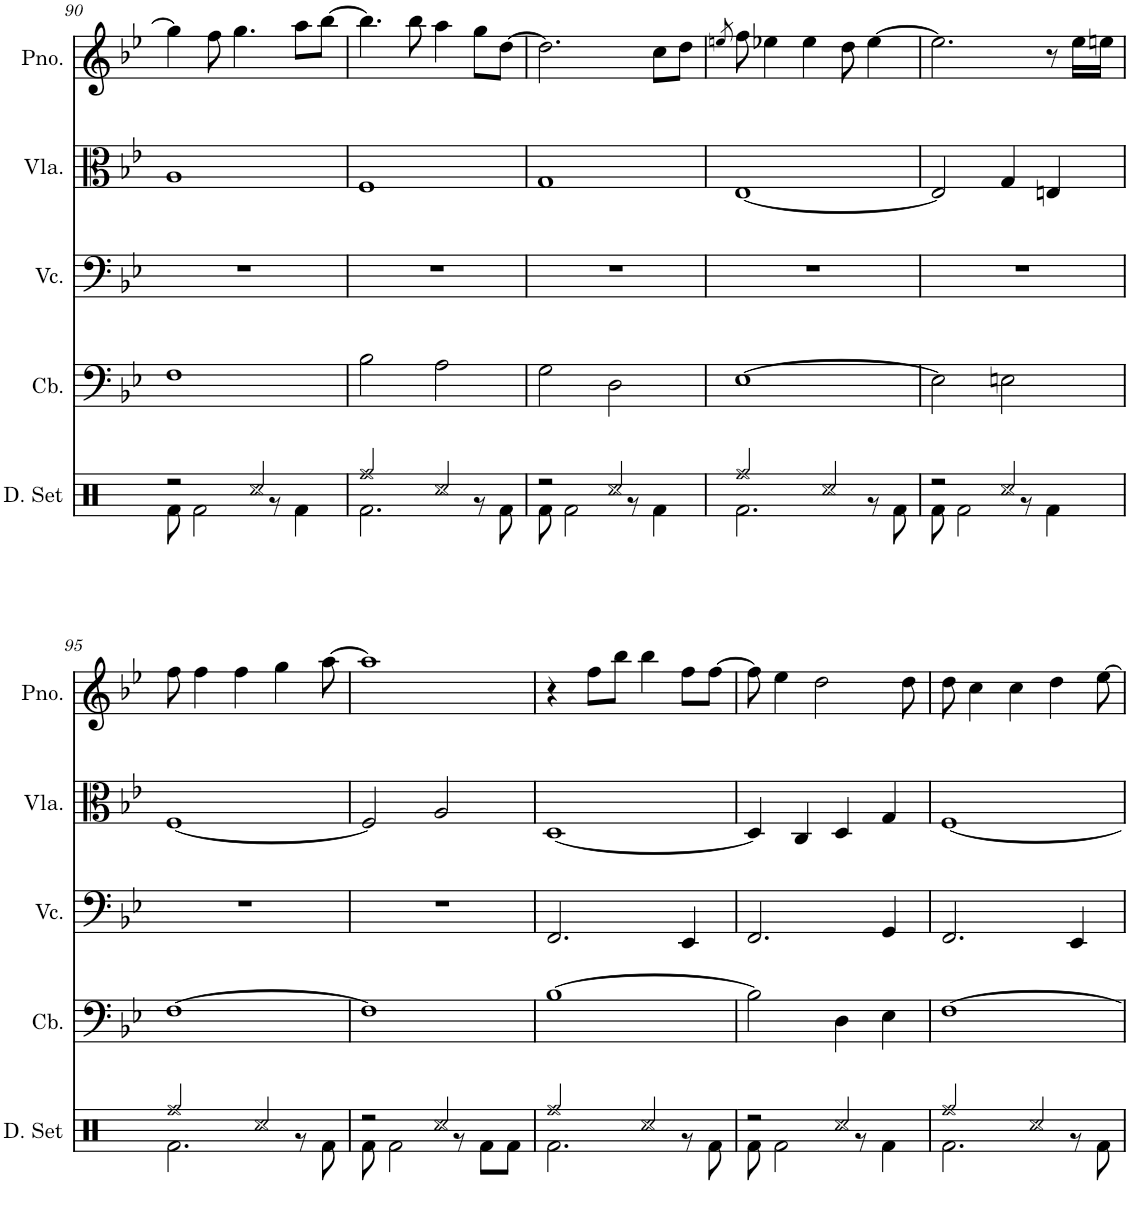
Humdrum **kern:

**kern	**kern	**kern	**kern	**kern
*part5	*part4	*part3	*part2	*part1
*staff5	*staff4	*staff3	*staff2	*staff1
*I"Drumset	*I"Contrabass	*I"Violoncello	*I"Viola	*I"Piano
*I'D. Set	*I'Cb.	*I'Vc.	*I'Vla.	*I'Pno.
!!LO:PB:g=z
*clefX	*clefF4	*clefF4	*clefC3	*clefG2
*	*Trd7c12	*	*	*
*k[]	*k[b-e-]	*k[b-e-]	*k[b-e-]	*k[b-e-]
*M4/4	*M4/4	*M4/4	*M4/4	*M4/4
=90	=90	=90	=90	=90
*^	*	*	*	*
2r	8Rf\	1F	1r	1A	4gg\]
.	2Rf\	.	.	.	.
.	.	.	.	.	8ff\
.	.	.	.	.	4.gg\
2Rcc/	.	.	.	.	.
.	8r	.	.	.	.
.	4Rf\	.	.	.	8aa\L
.	.	.	.	.	[8bb-\J
=91	=91	=91	=91	=91	=91
2Rff/	2.Rf\	2B-\	1r	1F	4.bb-\]
.	.	.	.	.	8bb-\
2Rcc/	.	2A\	.	.	4aa\
.	8r	.	.	.	8gg\L
.	8Rf\	.	.	.	[8dd\J
=92	=92	=92	=92	=92	=92
2r	8Rf\	2G\	1r	1G	2.dd\]
.	2Rf\	.	.	.	.
2Rcc/	.	2D\	.	.	.
.	8r	.	.	.	.
.	4Rf\	.	.	.	8cc\L
.	.	.	.	.	8dd\J
=93	=93	=93	=93	=93	=93
.	.	.	.	.	8qeen/
2Rff/	2.Rf\	[1E-	1r	[1E-	8ff\
.	.	.	.	.	4ee-X\
.	.	.	.	.	4ee-\
2Rcc/	.	.	.	.	.
.	.	.	.	.	8dd\
.	8r	.	.	.	[4ee-\
.	8Rf\	.	.	.	.
=94	=94	=94	=94	=94	=94
2r	8Rf\	2E-\]	1r	2E-/]	2.ee-\]
.	2Rf\	.	.	.	.
2Rcc/	.	2En\	.	4G/	.
.	8r	.	.	.	.
.	4Rf\	.	.	4En/	8r
.	.	.	.	.	16ee-\LL
.	.	.	.	.	16een\JJ
!!LO:LB:g=z
=95	=95	=95	=95	=95	=95
2Rff/	2.Rf\	[1F	1r	[1F	8ff\
.	.	.	.	.	4ff\
.	.	.	.	.	4ff\
2Rcc/	.	.	.	.	.
.	.	.	.	.	4gg\
.	8r	.	.	.	.
.	8Rf\	.	.	.	[8aa\
=96	=96	=96	=96	=96	=96
2r	8Rf\	1F]	1r	2F/]	1aa]
.	2Rf\	.	.	.	.
2Rcc/	.	.	.	2A/	.
.	8r	.	.	.	.
.	8Rf\L	.	.	.	.
.	8Rf\J	.	.	.	.
=97	=97	=97	=97	=97	=97
2Rff/	2.Rf\	[1B-	2.FF/	[1D	4r
.	.	.	.	.	8ff\L
.	.	.	.	.	8bb-\J
2Rcc/	.	.	.	.	4bb-\
.	8r	.	4EE-/	.	8ff\L
.	8Rf\	.	.	.	[8ff\J
=98	=98	=98	=98	=98	=98
2r	8Rf\	2B-\]	2.FF/	4D/]	8ff\]
.	2Rf\	.	.	.	4ee-\
.	.	.	.	4C/	.
.	.	.	.	.	2dd\
2Rcc/	.	4D\	.	4D/	.
.	8r	.	.	.	.
.	4Rf\	4E-\	4GG/	4G/	.
.	.	.	.	.	8dd\
=99	=99	=99	=99	=99	=99
2Rff/	2.Rf\	[1F	2.FF/	[1F	8dd\
.	.	.	.	.	4cc\
.	.	.	.	.	4cc\
2Rcc/	.	.	.	.	.
.	.	.	.	.	4dd\
.	8r	.	4EE-/	.	.
.	8Rf\	.	.	.	[8ee-\
*v	*v	*	*	*	*
=	=	=	=	=
*-	*-	*-	*-	*-
